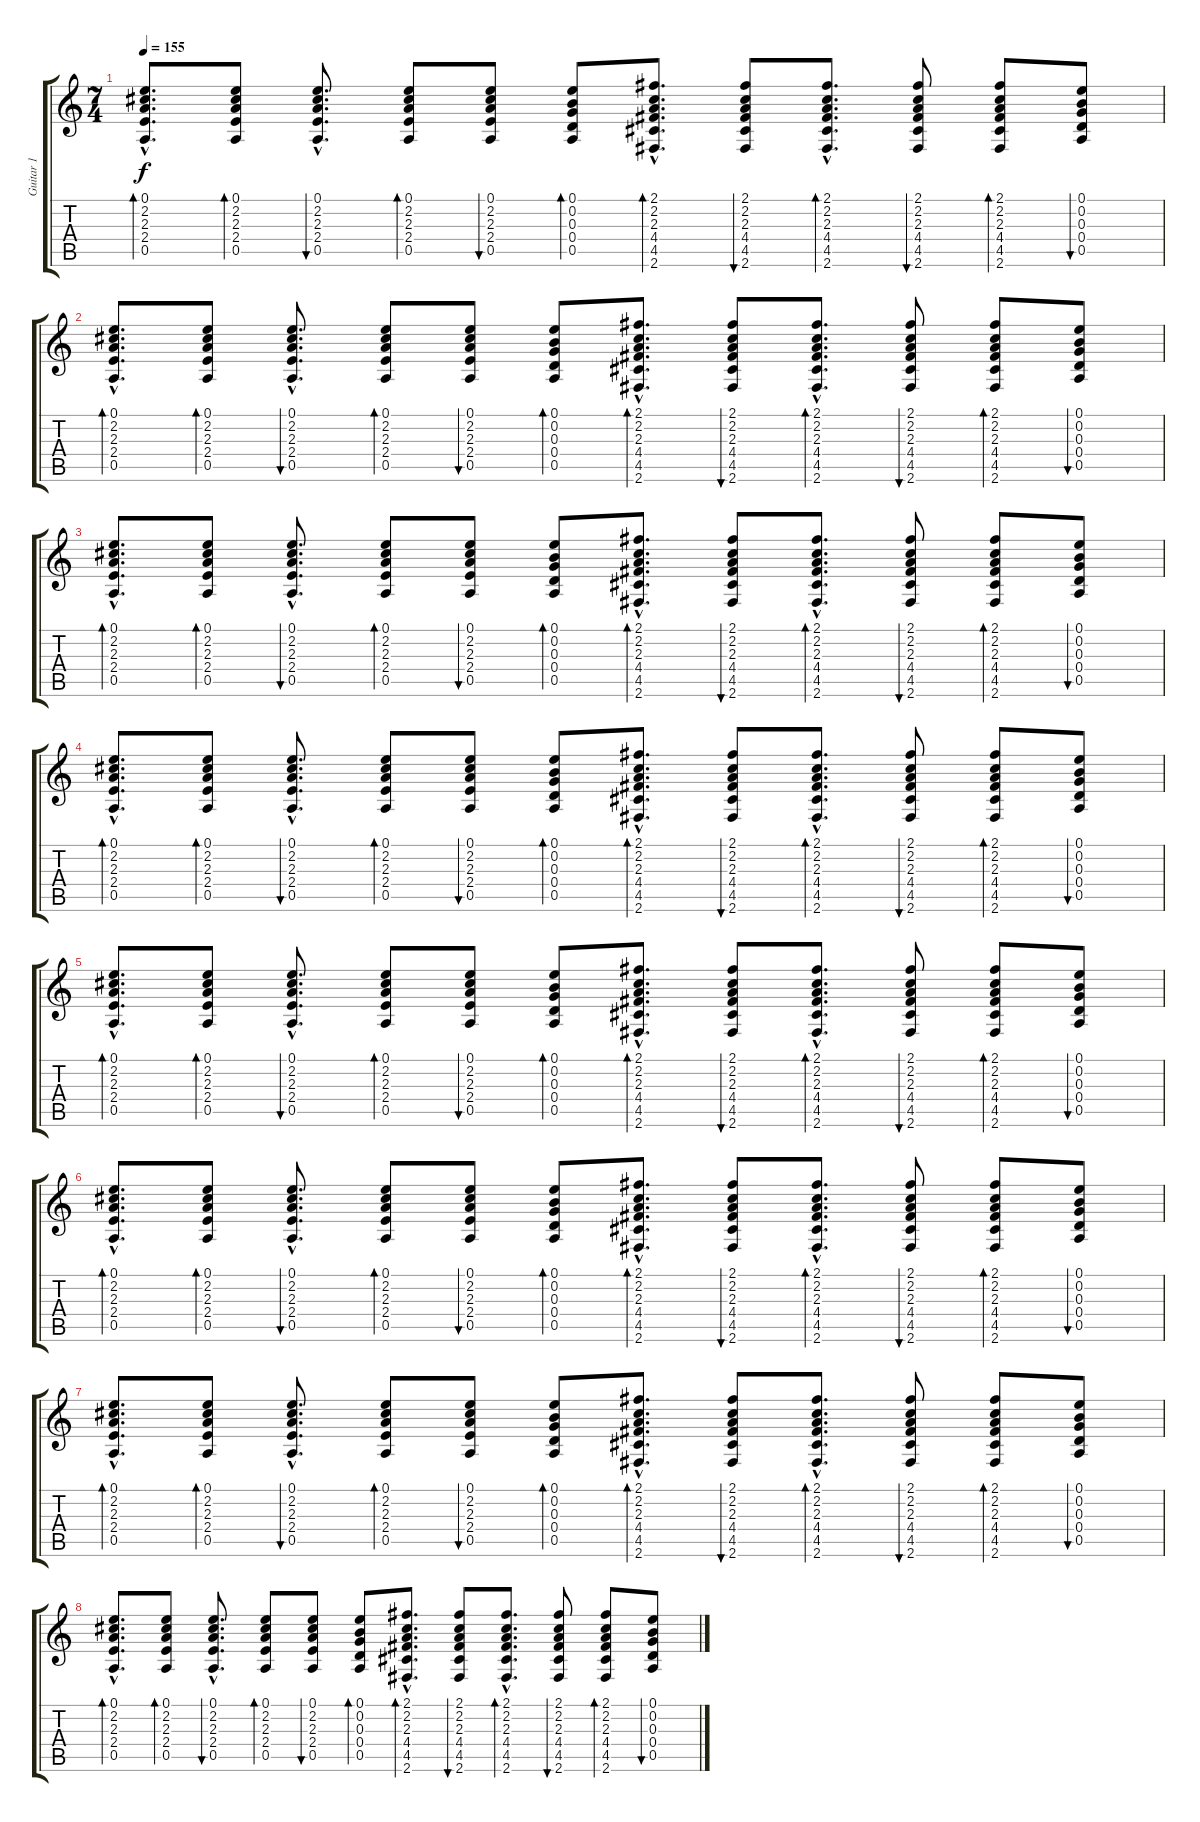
\track ("Guitar 1" "Guitar 1") {instrument acousticguitarsteel}
\staff {score tabs}
\tuning (E4 B3 G3 D3 A2 E2) {hide}
\ts (7 4)
\tempo 155
\clef g2
\ks c
(0.1{hac} 2.2{hac} 2.3{hac} 2.4{hac} 0.5{hac}).8{d bd 60 dy f} (0.1 2.2 2.3 2.4 0.5).8{bd 60} (0.1{hac} 2.2{hac} 2.3{hac} 2.4{hac} 0.5{hac}).8{d bu 60} (0.1 2.2 2.3 2.4 0.5).8{bd 60} (0.1 2.2 2.3 2.4 0.5).8{bu 60} (0.1 0.2 0.3 0.4 0.5).8{bd 60} (2.1{hac} 2.2{hac} 2.3{hac} 4.4{hac} 4.5{hac} 2.6{hac}).8{d bd 30} (2.1 2.2 2.3 4.4 4.5 2.6).8{bu 30} (2.1{hac} 2.2{hac} 2.3{hac} 4.4{hac} 4.5{hac} 2.6{hac}).8{d bd 30} (2.1 2.2 2.3 4.4 4.5 2.6).8{bu 30} (2.1 2.2 2.3 4.4 4.5 2.6).8{bd 30} (0.1 0.2 0.3 0.4 0.5).8{bu 30} |
(0.1{hac} 2.2{hac} 2.3{hac} 2.4{hac} 0.5{hac}).8{d bd 60} (0.1 2.2 2.3 2.4 0.5).8{bd 60} (0.1{hac} 2.2{hac} 2.3{hac} 2.4{hac} 0.5{hac}).8{d bu 60} (0.1 2.2 2.3 2.4 0.5).8{bd 60} (0.1 2.2 2.3 2.4 0.5).8{bu 60} (0.1 0.2 0.3 0.4 0.5).8{bd 60} (2.1{hac} 2.2{hac} 2.3{hac} 4.4{hac} 4.5{hac} 2.6{hac}).8{d bd 30} (2.1 2.2 2.3 4.4 4.5 2.6).8{bu 30} (2.1{hac} 2.2{hac} 2.3{hac} 4.4{hac} 4.5{hac} 2.6{hac}).8{d bd 30} (2.1 2.2 2.3 4.4 4.5 2.6).8{bu 30} (2.1 2.2 2.3 4.4 4.5 2.6).8{bd 30} (0.1 0.2 0.3 0.4 0.5).8{bu 30} |
(0.1{hac} 2.2{hac} 2.3{hac} 2.4{hac} 0.5{hac}).8{d bd 60} (0.1 2.2 2.3 2.4 0.5).8{bd 60} (0.1{hac} 2.2{hac} 2.3{hac} 2.4{hac} 0.5{hac}).8{d bu 60} (0.1 2.2 2.3 2.4 0.5).8{bd 60} (0.1 2.2 2.3 2.4 0.5).8{bu 60} (0.1 0.2 0.3 0.4 0.5).8{bd 60} (2.1{hac} 2.2{hac} 2.3{hac} 4.4{hac} 4.5{hac} 2.6{hac}).8{d bd 30} (2.1 2.2 2.3 4.4 4.5 2.6).8{bu 30} (2.1{hac} 2.2{hac} 2.3{hac} 4.4{hac} 4.5{hac} 2.6{hac}).8{d bd 30} (2.1 2.2 2.3 4.4 4.5 2.6).8{bu 30} (2.1 2.2 2.3 4.4 4.5 2.6).8{bd 30} (0.1 0.2 0.3 0.4 0.5).8{bu 30} |
(0.1{hac} 2.2{hac} 2.3{hac} 2.4{hac} 0.5{hac}).8{d bd 60} (0.1 2.2 2.3 2.4 0.5).8{bd 60} (0.1{hac} 2.2{hac} 2.3{hac} 2.4{hac} 0.5{hac}).8{d bu 60} (0.1 2.2 2.3 2.4 0.5).8{bd 60} (0.1 2.2 2.3 2.4 0.5).8{bu 60} (0.1 0.2 0.3 0.4 0.5).8{bd 60} (2.1{hac} 2.2{hac} 2.3{hac} 4.4{hac} 4.5{hac} 2.6{hac}).8{d bd 30} (2.1 2.2 2.3 4.4 4.5 2.6).8{bu 30} (2.1{hac} 2.2{hac} 2.3{hac} 4.4{hac} 4.5{hac} 2.6{hac}).8{d bd 30} (2.1 2.2 2.3 4.4 4.5 2.6).8{bu 30} (2.1 2.2 2.3 4.4 4.5 2.6).8{bd 30} (0.1 0.2 0.3 0.4 0.5).8{bu 30} |
(0.1{hac} 2.2{hac} 2.3{hac} 2.4{hac} 0.5{hac}).8{d bd 60} (0.1 2.2 2.3 2.4 0.5).8{bd 60} (0.1{hac} 2.2{hac} 2.3{hac} 2.4{hac} 0.5{hac}).8{d bu 60} (0.1 2.2 2.3 2.4 0.5).8{bd 60} (0.1 2.2 2.3 2.4 0.5).8{bu 60} (0.1 0.2 0.3 0.4 0.5).8{bd 60} (2.1{hac} 2.2{hac} 2.3{hac} 4.4{hac} 4.5{hac} 2.6{hac}).8{d bd 30} (2.1 2.2 2.3 4.4 4.5 2.6).8{bu 30} (2.1{hac} 2.2{hac} 2.3{hac} 4.4{hac} 4.5{hac} 2.6{hac}).8{d bd 30} (2.1 2.2 2.3 4.4 4.5 2.6).8{bu 30} (2.1 2.2 2.3 4.4 4.5 2.6).8{bd 30} (0.1 0.2 0.3 0.4 0.5).8{bu 30} |
(0.1{hac} 2.2{hac} 2.3{hac} 2.4{hac} 0.5{hac}).8{d bd 60 volume 6} (0.1 2.2 2.3 2.4 0.5).8{bd 60} (0.1{hac} 2.2{hac} 2.3{hac} 2.4{hac} 0.5{hac}).8{d bu 60} (0.1 2.2 2.3 2.4 0.5).8{bd 60} (0.1 2.2 2.3 2.4 0.5).8{bu 60} (0.1 0.2 0.3 0.4 0.5).8{bd 60} (2.1{hac} 2.2{hac} 2.3{hac} 4.4{hac} 4.5{hac} 2.6{hac}).8{d bd 30} (2.1 2.2 2.3 4.4 4.5 2.6).8{bu 30} (2.1{hac} 2.2{hac} 2.3{hac} 4.4{hac} 4.5{hac} 2.6{hac}).8{d bd 30} (2.1 2.2 2.3 4.4 4.5 2.6).8{bu 30} (2.1 2.2 2.3 4.4 4.5 2.6).8{bd 30} (0.1 0.2 0.3 0.4 0.5).8{bu 30} |
(0.1{hac} 2.2{hac} 2.3{hac} 2.4{hac} 0.5{hac}).8{d bd 60} (0.1 2.2 2.3 2.4 0.5).8{bd 60} (0.1{hac} 2.2{hac} 2.3{hac} 2.4{hac} 0.5{hac}).8{d bu 60} (0.1 2.2 2.3 2.4 0.5).8{bd 60} (0.1 2.2 2.3 2.4 0.5).8{bu 60} (0.1 0.2 0.3 0.4 0.5).8{bd 60} (2.1{hac} 2.2{hac} 2.3{hac} 4.4{hac} 4.5{hac} 2.6{hac}).8{d bd 30} (2.1 2.2 2.3 4.4 4.5 2.6).8{bu 30} (2.1{hac} 2.2{hac} 2.3{hac} 4.4{hac} 4.5{hac} 2.6{hac}).8{d bd 30} (2.1 2.2 2.3 4.4 4.5 2.6).8{bu 30} (2.1 2.2 2.3 4.4 4.5 2.6).8{bd 30} (0.1 0.2 0.3 0.4 0.5).8{bu 30} |
(0.1{hac} 2.2{hac} 2.3{hac} 2.4{hac} 0.5{hac}).8{d bd 60} (0.1 2.2 2.3 2.4 0.5).8{bd 60} (0.1{hac} 2.2{hac} 2.3{hac} 2.4{hac} 0.5{hac}).8{d bu 60} (0.1 2.2 2.3 2.4 0.5).8{bd 60} (0.1 2.2 2.3 2.4 0.5).8{bu 60} (0.1 0.2 0.3 0.4 0.5).8{bd 60} (2.1{hac} 2.2{hac} 2.3{hac} 4.4{hac} 4.5{hac} 2.6{hac}).8{d bd 30} (2.1 2.2 2.3 4.4 4.5 2.6).8{bu 30} (2.1{hac} 2.2{hac} 2.3{hac} 4.4{hac} 4.5{hac} 2.6{hac}).8{d bd 30} (2.1 2.2 2.3 4.4 4.5 2.6).8{bu 30} (2.1 2.2 2.3 4.4 4.5 2.6).8{bd 30} (0.1 0.2 0.3 0.4 0.5).8{bu 30}
